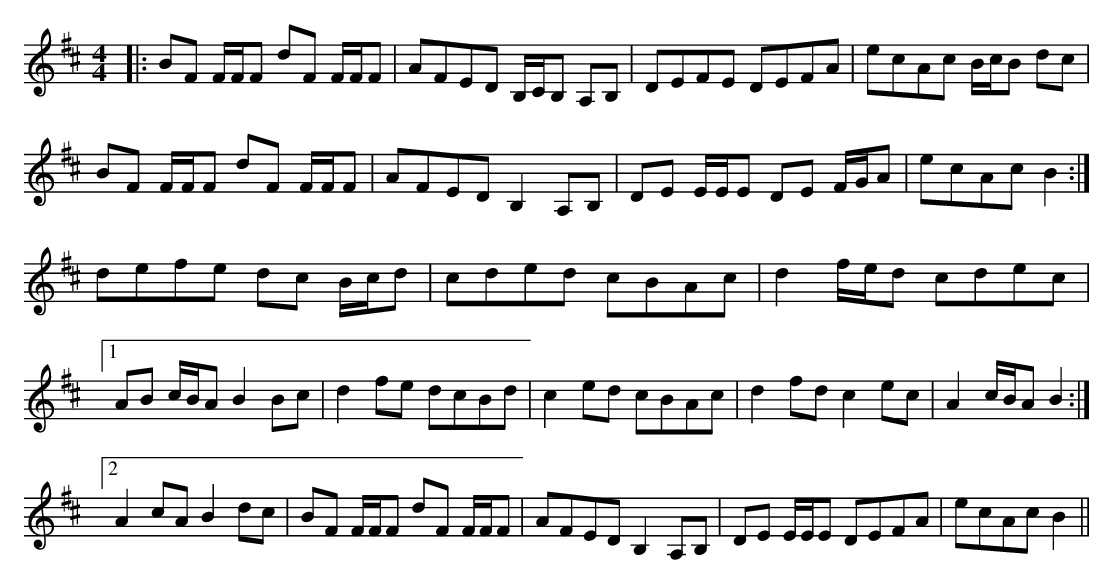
X:1
M:4/4
K:Bmin
|:BF F/F/F dF F/F/F|AFED B,/C/B, A,B,|DEFE DEFA|ecAc B/c/B dc|
BF F/F/F dF F/F/F|AFED B,2 A,B,|DE E/E/E DE F/G/A|ecAc B2:|
defe dc B/c/d|cded cBAc|d2 f/e/d cdec|
[1 AB c/B/A B2 Bc|d2 fe dcBd|c2 ed cBAc|d2 fd c2 ec|A2 c/B/A B2:|
[2 A2 cA B2 dc|BF F/F/F dF F/F/F|AFED B,2 A,B,|DE E/E/E DEFA|ecAc B2||
